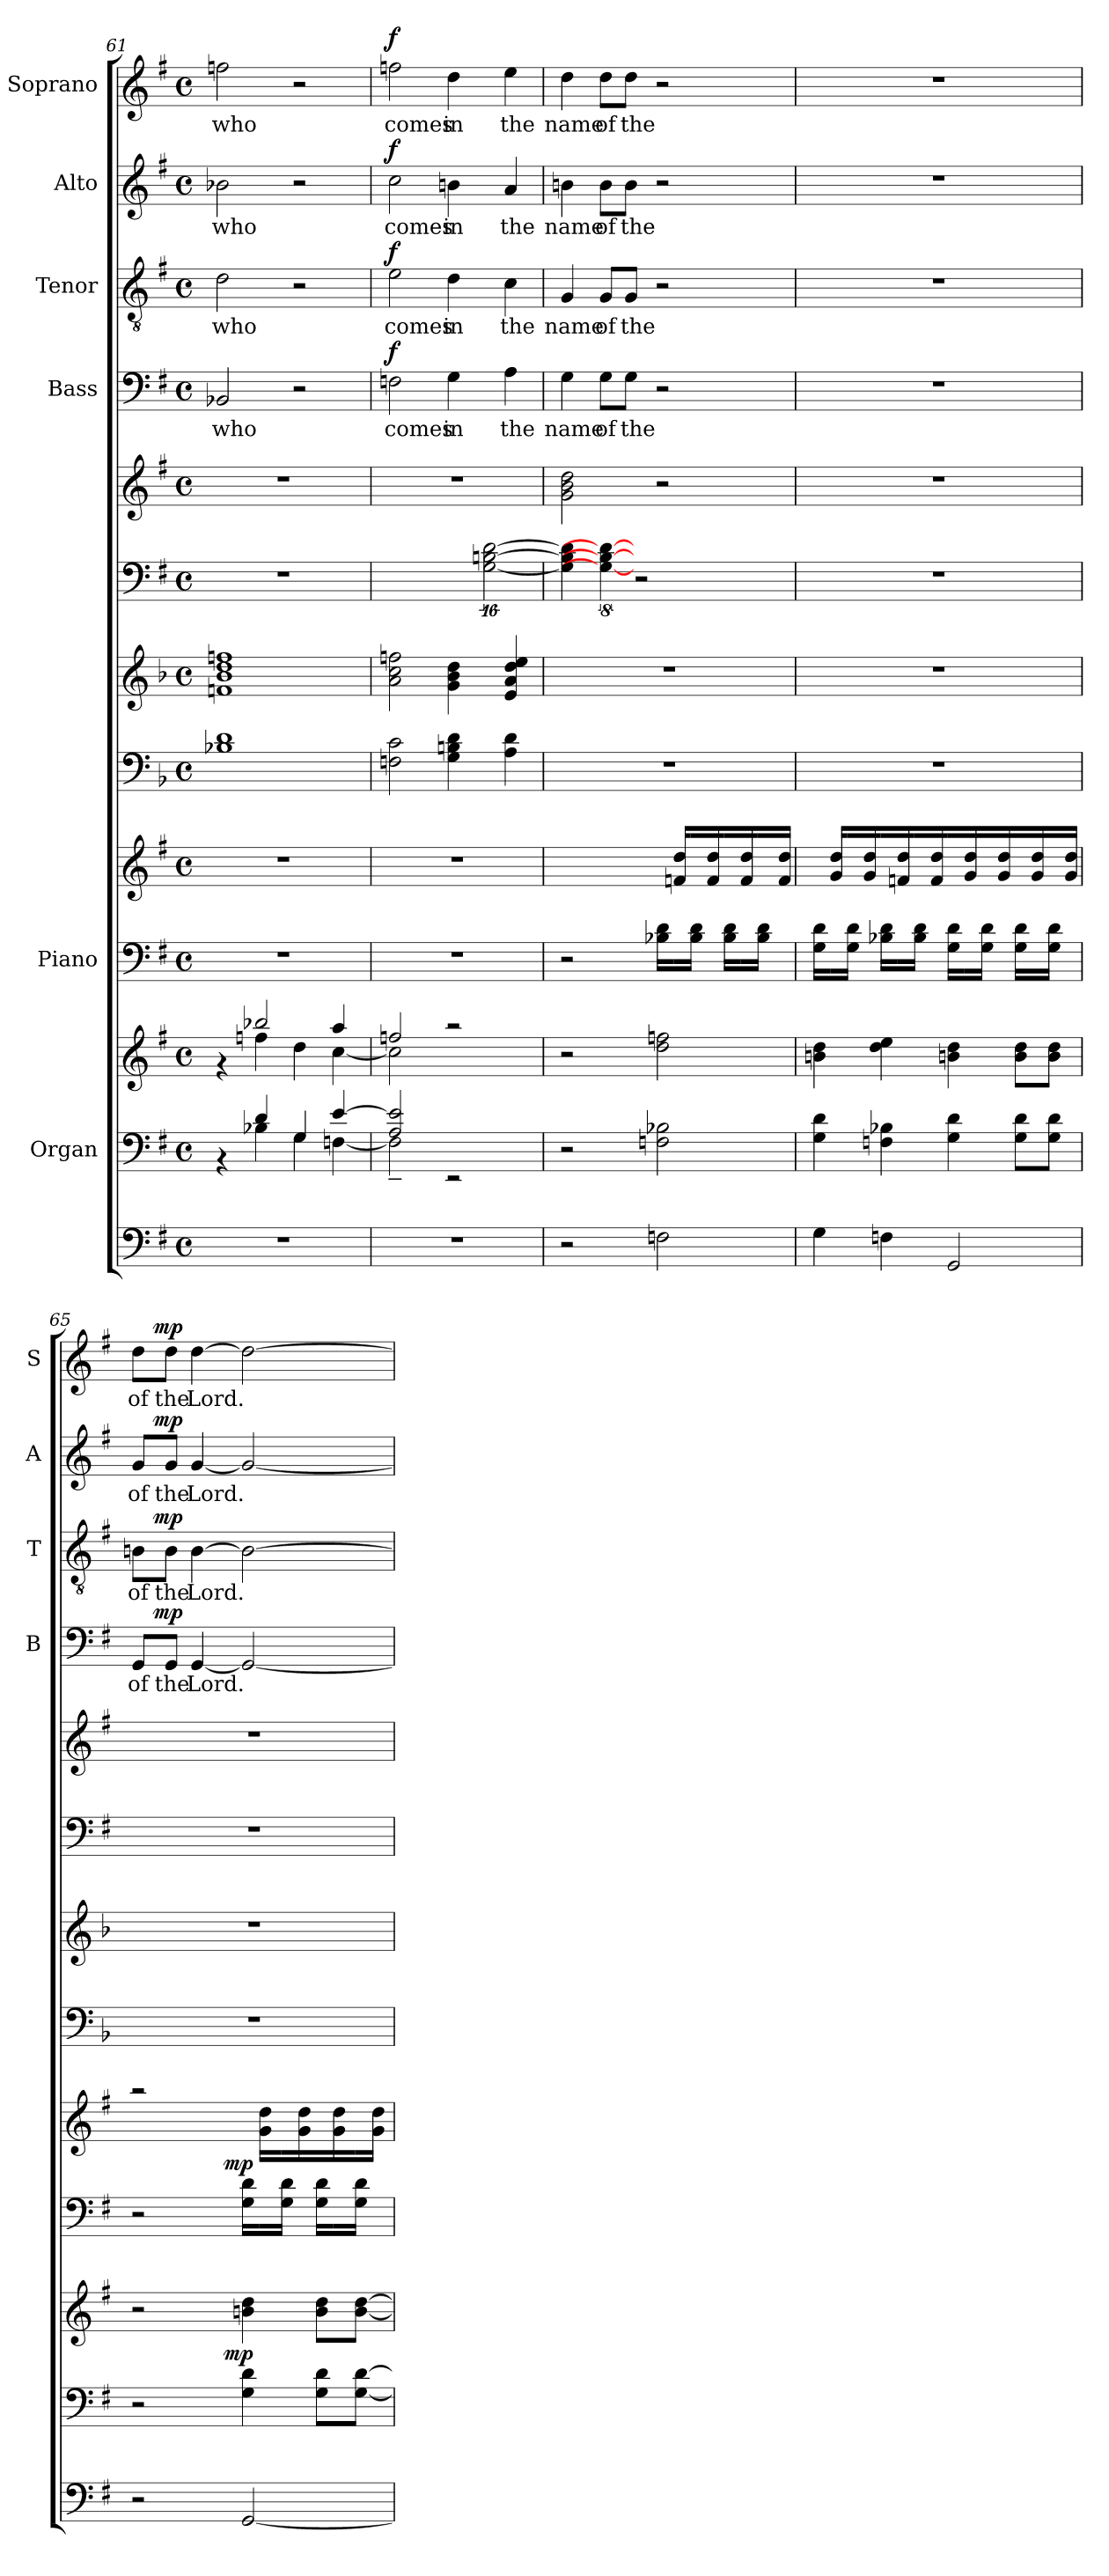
**kern	**kern	**kern	**dynam	**kern	**kern	**dynam	**kern	**kern	**kern	**kern	**kern	**text	**dynam	**kern	**text	**dynam	**kern	**text	**dynam	**kern	**text	**dynam
*part10	*part9	*part9	*part9	*part8	*part8	*part8	*part7	*part6	*part5	*part5	*part4	*part4	*part4	*part3	*part3	*part3	*part2	*part2	*part2	*part1	*part1	*part1
*staff13	*staff12	*staff11	*staff11/12	*staff10	*staff9	*staff9/10	*staff8	*staff7	*staff6	*staff5	*staff4	*staff4	*staff4	*staff3	*staff3	*staff3	*staff2	*staff2	*staff2	*staff1	*staff1	*staff1
*	*I"Organ	*	*	*I"Piano	*	*	*	*	*	*	*I"Bass	*	*	*I"Tenor	*	*	*I"Alto	*	*	*I"Soprano	*	*
*	*	*	*	*	*	*	*	*	*	*	*I'B	*	*	*I'T	*	*	*I'A	*	*	*I'S	*	*
*clefF4	*clefF4	*clefG2	*	*clefF4	*clefG2	*	*clefF4	*clefG2	*clefF4	*clefG2	*clefF4	*	*	*clefGv2	*	*	*clefG2	*	*	*clefG2	*	*
*k[f#]	*k[f#]	*k[f#]	*	*k[f#]	*k[f#]	*	*k[b-]	*k[b-]	*k[f#]	*k[f#]	*k[f#]	*	*	*k[f#]	*	*	*k[f#]	*	*	*k[f#]	*	*
*G:	*G:	*G:	*	*G:	*G:	*	*F:	*F:	*G:	*G:	*G:	*	*	*G:	*	*	*G:	*	*	*G:	*	*
*M4/4	*M4/4	*M4/4	*	*M4/4	*M4/4	*	*M4/4	*M4/4	*M4/4	*M4/4	*M4/4	*	*	*M4/4	*	*	*M4/4	*	*	*M4/4	*	*
*met(c)	*met(c)	*met(c)	*	*met(c)	*met(c)	*	*met(c)	*met(c)	*met(c)	*met(c)	*met(c)	*	*	*met(c)	*	*	*met(c)	*	*	*met(c)	*	*
=61	=61	=61	=61	=61	=61	=61	=61	=61	=61	=61	=61	=61	=61	=61	=61	=61	=61	=61	=61	=61	=61	=61
*	*^	*^	*	*	*	*	*	*	*	*	*	*	*	*	*	*	*	*	*	*	*	*
!	!	!	!	!	!	!	!	!	!	!	!	!	!	!LO:LY:b	!	!	!LO:LY:b	!	!	!LO:LY:b	!	!	!LO:LY:b	!
1r	4rAA	4ryy	4rf	4ryy	.	1r	1r	.	1B-X 1d	1fn 1b- 1dd 1ffn	1r	1r	2BB-X/	who	.	2d\	who	.	2b-X\	who	.	2ffn\	who	.
.	4d/	4B-X\	2bb-X/	4ffn\	.	.	.	.	.	.	.	.	.	.	.	.	.	.	.	.	.	.	.	.
.	4G/	4G\	.	4dd\	.	.	.	.	.	.	.	.	2r	.	.	2r	.	.	2r	.	.	2r	.	.
.	[>4e/	[<4Fn\	4aa/	[<4cc\	.	.	.	.	.	.	.	.	.	.	.	.	.	.	.	.	.	.	.	.
=62	=62	=62	=62	=62	=62	=62	=62	=62	=62	=62	=62	=62	=62	=62	=62	=62	=62	=62	=62	=62	=62	=62	=62	=62
!	!	!	!	!	!	!	!	!	!	!	!	!	!	!LO:LY:b	!LO:DY:a	!	!LO:LY:b	!LO:DY:a	!	!LO:LY:b	!LO:DY:a	!	!LO:LY:b	!LO:DY:a
1r	2A/ 2e/]	2F~>\]	2ffn/	2cc\]	.	1r	1r	.	2Fn\ 2c\	2a\ 2cc\ 2ffn\	2ryy	1r	2Fn\	comes	f	2e\	comes	f	2cc\	comes	f	2ffn\	comes	f
!	!	!	!	!	!	!	!	!	!	!	!	!	!	!LO:LY:b	!	!	!LO:LY:b	!	!	!LO:LY:b	!	!	!LO:LY:b	!
.	2rEE	2ryy	2raa	2ryy	.	.	.	.	4G\ 4Bn\ 4d\	4g\ 4b-\ 4dd\	8ryy	.	4G\	in	.	4d\	in	.	4bn\	in	.	4dd\	in	.
.	.	.	.	.	.	.	.	.	.	.	32ryy	.	.	.	.	.	.	.	.	.	.	.	.	.
.	.	.	.	.	.	.	.	.	.	.	[>32%11G\ [>32%11Bn\ [>32%11d\	.	.	.	.	.	.	.	.	.	.	.	.	.
!	!	!	!	!	!	!	!	!	!	!	!	!	!	!LO:LY:b	!	!	!LO:LY:b	!	!	!LO:LY:b	!	!	!LO:LY:b	!
.	.	.	.	.	.	.	.	.	4A\ 4d\	4e/ 4a/ 4dd/ 4ee/	.	.	4A\	the	.	4c\	the	.	4a/	the	.	4ee\	the	.
*	*v	*v	*	*	*	*	*	*	*	*	*	*	*	*	*	*	*	*	*	*	*	*	*	*
*	*	*v	*v	*	*	*	*	*	*	*	*	*	*	*	*	*	*	*	*	*	*	*	*
!!LO:PB:g=z
=63	=63	=63	=63	=63	=63	=63	=63	=63	=63	=63	=63	=63	=63	=63	=63	=63	=63	=63	=63	=63	=63	=63
!	!	!	!	!	!	!	!	!	!	!	!	!LO:LY:b	!	!	!LO:LY:b	!	!	!LO:LY:b	!	!	!LO:LY:b	!
2r	2r	2r	.	2r	2ryy	.	1r	1r	4G\] 4B\] 4d\]	2g\ 2b\ 2dd\	4G\	name	.	4G/	name	.	4bn\	name	.	4dd\	name	.
!	!	!	!	!	!	!	!	!	!	!	!	!LO:LY:b	!	!	!LO:LY:b	!	!	!LO:LY:b	!	!	!LO:LY:b	!
.	.	.	.	.	.	.	.	.	32%5G\_ 32%5B\_ 32%5d\_	.	8G\L	of	.	8G/L	of	.	8b\L	of	.	8dd\L	of	.
!	!	!	!	!	!	!	!	!	!	!	!	!LO:LY:b	!	!	!LO:LY:b	!	!	!LO:LY:b	!	!	!LO:LY:b	!
.	.	.	.	.	.	.	.	.	.	.	8G\J	the	.	8G/J	the	.	8b\J	the	.	8dd\J	the	.
.	.	.	.	.	.	.	.	.	2r	.	.	.	.	.	.	.	.	.	.	.	.	.
2Fn\	2Fn\ 2B-X\	2dd\ 2ffn\	.	16B-X\ 16d\LL	16ryy	.	.	.	.	2r	2r	.	.	2r	.	.	2r	.	.	2r	.	.
.	.	.	.	16ryy	16fn/ 16dd/LL	.	.	.	.	.	.	.	.	.	.	.	.	.	.	.	.	.
.	.	.	.	16B-\ 16d\JJ	16ryy	.	.	.	.	.	.	.	.	.	.	.	.	.	.	.	.	.
.	.	.	.	16ryy	16f/ 16dd/	.	.	.	.	.	.	.	.	.	.	.	.	.	.	.	.	.
.	.	.	.	16B-\ 16d\LL	16ryy	.	.	.	.	.	.	.	.	.	.	.	.	.	.	.	.	.
.	.	.	.	16ryy	16f/ 16dd/	.	.	.	.	.	.	.	.	.	.	.	.	.	.	.	.	.
.	.	.	.	16B-\ 16d\JJ	16ryy	.	.	.	.	.	.	.	.	.	.	.	.	.	.	.	.	.
.	.	.	.	.	.	.	.	.	16.ryy	.	.	.	.	.	.	.	.	.	.	.	.	.
.	.	.	.	16ryy	16f/ 16dd/JJ	.	.	.	.	.	.	.	.	.	.	.	.	.	.	.	.	.
=64	=64	=64	=64	=64	=64	=64	=64	=64	=64	=64	=64	=64	=64	=64	=64	=64	=64	=64	=64	=64	=64	=64
4G\	4G\ 4d\	4bn\ 4dd\	.	16G\ 16d\LL	16ryy	.	1r	1r	1r	1r	1r	.	.	1r	.	.	1r	.	.	1r	.	.
.	.	.	.	16ryy	16g/ 16dd/LL	.	.	.	.	.	.	.	.	.	.	.	.	.	.	.	.	.
.	.	.	.	16G\ 16d\JJ	16ryy	.	.	.	.	.	.	.	.	.	.	.	.	.	.	.	.	.
.	.	.	.	16ryy	16g/ 16dd/	.	.	.	.	.	.	.	.	.	.	.	.	.	.	.	.	.
4Fn\	4Fn\ 4B-X\	4dd\ 4ee\	.	16B-X\ 16d\LL	16ryy	.	.	.	.	.	.	.	.	.	.	.	.	.	.	.	.	.
.	.	.	.	16ryy	16fn/ 16dd/	.	.	.	.	.	.	.	.	.	.	.	.	.	.	.	.	.
.	.	.	.	16B-\ 16d\JJ	16ryy	.	.	.	.	.	.	.	.	.	.	.	.	.	.	.	.	.
.	.	.	.	16ryy	16f/ 16dd/	.	.	.	.	.	.	.	.	.	.	.	.	.	.	.	.	.
2GG/	4G\ 4d\	4bn\ 4dd\	.	16G\ 16d\LL	16ryy	.	.	.	.	.	.	.	.	.	.	.	.	.	.	.	.	.
.	.	.	.	16ryy	16g/ 16dd/	.	.	.	.	.	.	.	.	.	.	.	.	.	.	.	.	.
.	.	.	.	16G\ 16d\JJ	16ryy	.	.	.	.	.	.	.	.	.	.	.	.	.	.	.	.	.
.	.	.	.	16ryy	16g/ 16dd/	.	.	.	.	.	.	.	.	.	.	.	.	.	.	.	.	.
.	8G\ 8d\L	8b\ 8dd\L	.	16G\ 16d\LL	16ryy	.	.	.	.	.	.	.	.	.	.	.	.	.	.	.	.	.
.	.	.	.	16ryy	16g/ 16dd/	.	.	.	.	.	.	.	.	.	.	.	.	.	.	.	.	.
.	8G\ 8d\J	8b\ 8dd\J	.	16G\ 16d\JJ	16ryy	.	.	.	.	.	.	.	.	.	.	.	.	.	.	.	.	.
.	.	.	.	16ryy	16g/ 16dd/JJ	.	.	.	.	.	.	.	.	.	.	.	.	.	.	.	.	.
=65	=65	=65	=65	=65	=65	=65	=65	=65	=65	=65	=65	=65	=65	=65	=65	=65	=65	=65	=65	=65	=65	=65
*	*	*	*	*	*^	*	*	*	*	*	*	*	*	*	*	*	*	*	*	*	*	*
!	!	!	!	!	!	!	!	!	!	!	!	!	!LO:LY:b	!	!	!LO:LY:b	!	!	!LO:LY:b	!	!	!LO:LY:b	!
*	*^	*	*	*^	*	*	*	*	*	*	*	*^	*	*	*^	*	*	*^	*	*	*^	*	*
2r	2r	4..ryy	2r	.	2r	4..ryy	2raa	2ryy	.	1r	1r	1r	1r	8GG/L	16.ryy	of	.	8Bn\L	16.ryy	of	.	8g/L	16.ryy	of	.	8dd\L	16.ryy	of	.
!	!	!	!	!	!	!	!	!	!	!	!	!	!	!	!	!	!LO:DY:a	!	!	!	!LO:DY:a	!	!	!	!LO:DY:a	!	!	!	!LO:DY:a
.	.	.	.	.	.	.	.	.	.	.	.	.	.	.	2ryy	.	mp	.	2ryy	.	mp	.	2ryy	.	mp	.	2ryy	.	mp
!	!	!	!	!	!	!	!	!	!	!	!	!	!	!	!	!LO:LY:b	!	!	!	!LO:LY:b	!	!	!	!LO:LY:b	!	!	!	!LO:LY:b	!
.	.	.	.	.	.	.	.	.	.	.	.	.	.	8GG/J	.	the	.	8B\J	.	the	.	8g/J	.	the	.	8dd\J	.	the	.
!	!	!	!	!	!	!	!	!	!	!	!	!	!	!	!	!LO:LY:b	!	!	!	!LO:LY:b	!	!	!	!LO:LY:b	!	!	!	!LO:LY:b	!
.	.	.	.	.	.	.	.	.	.	.	.	.	.	[<4GG/	.	Lord.	.	[>4B\	.	Lord.	.	[<4g/	.	Lord.	.	[>4dd\	.	Lord.	.
!	!	!	!	!LO:DY:a=2	!	!	!	!	!LO:DY:a=2	!	!	!	!	!	!	!	!	!	!	!	!	!	!	!	!	!	!	!	!
.	.	2ryy	.	mp	.	2ryy	.	.	mp	.	.	.	.	.	.	.	.	.	.	.	.	.	.	.	.	.	.	.	.
[<2GG/	4G\ 4d\	.	4bn\ 4dd\	.	16G\ 16d\LL	.	2ryy	16ryy	.	.	.	.	.	2GG/_	.	.	.	2B\_	.	.	.	2g/_	.	.	.	2dd\_	.	.	.
.	.	.	.	.	16ryy	.	.	16g\ 16dd\LL	.	.	.	.	.	.	.	.	.	.	.	.	.	.	.	.	.	.	.	.	.
.	.	.	.	.	.	.	.	.	.	.	.	.	.	.	4ryy	.	.	.	4ryy	.	.	.	4ryy	.	.	.	4ryy	.	.
.	.	.	.	.	16G\ 16d\JJ	.	.	16ryy	.	.	.	.	.	.	.	.	.	.	.	.	.	.	.	.	.	.	.	.	.
.	.	.	.	.	16ryy	.	.	16g\ 16dd\	.	.	.	.	.	.	.	.	.	.	.	.	.	.	.	.	.	.	.	.	.
.	8G\ 8d\L	.	8b\ 8dd\L	.	16G\ 16d\LL	.	.	16ryy	.	.	.	.	.	.	.	.	.	.	.	.	.	.	.	.	.	.	.	.	.
.	.	.	.	.	16ryy	.	.	16g\ 16dd\	.	.	.	.	.	.	.	.	.	.	.	.	.	.	.	.	.	.	.	.	.
.	.	.	.	.	.	.	.	.	.	.	.	.	.	.	8ryy	.	.	.	8ryy	.	.	.	8ryy	.	.	.	8ryy	.	.
.	[<8G\ [>8d\J	.	[<8b\ [>8dd\J	.	16G\ 16d\JJ	.	.	16ryy	.	.	.	.	.	.	.	.	.	.	.	.	.	.	.	.	.	.	.	.	.
.	.	16ryy	.	.	16ryy	16ryy	.	16g\ 16dd\JJ	.	.	.	.	.	.	.	.	.	.	.	.	.	.	.	.	.	.	.	.	.
.	.	.	.	.	.	.	.	.	.	.	.	.	.	.	32ryy	.	.	.	32ryy	.	.	.	32ryy	.	.	.	32ryy	.	.
*	*	*	*	*	*v	*v	*	*	*	*	*	*	*	*v	*v	*	*	*v	*v	*	*	*v	*v	*	*	*v	*v	*	*
*	*v	*v	*	*	*	*v	*v	*	*	*	*	*	*	*	*	*	*	*	*	*	*	*	*	*
=	=	=	=	=	=	=	=	=	=	=	=	=	=	=	=	=	=	=	=	=	=	=
*-	*-	*-	*-	*-	*-	*-	*-	*-	*-	*-	*-	*-	*-	*-	*-	*-	*-	*-	*-	*-	*-	*-
